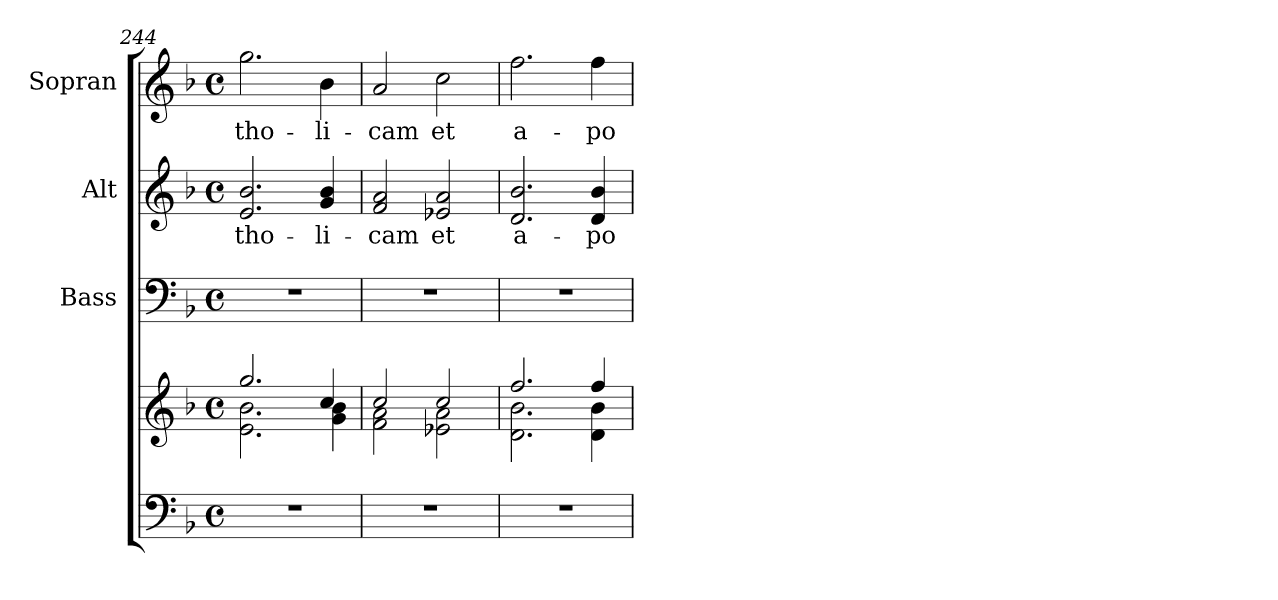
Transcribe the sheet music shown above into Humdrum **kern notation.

**kern	**kern	**kern	**kern	**text	**kern	**text
*part4	*part4	*part3	*part2	*part2	*part1	*part1
*staff5	*staff4	*staff3	*staff2	*staff2	*staff1	*staff1
*	*	*I"Bass	*I"Alt	*	*I"Sopran	*
*	*	*I'B.	*I'A.	*	*I'S.	*
*clefF4	*clefG2	*clefF4	*clefG2	*	*clefG2	*
*k[b-]	*k[b-]	*k[b-]	*k[b-]	*	*k[b-]	*
*F:	*F:	*F:	*F:	*	*F:	*
*M4/4	*M4/4	*M4/4	*M4/4	*	*M4/4	*
*met(c)	*met(c)	*met(c)	*met(c)	*	*met(c)	*
=244	=244	=244	=244	=244	=244	=244
*	*^	*	*	*	*	*
!	!	!	!	!	!LO:LY:b	!	!LO:LY:b
1r	2.gg/	2.e\ 2.b-\	1r	2.e/ 2.b-/	-tho-	2.gg\	-tho-
!	!	!	!	!	!LO:LY:b	!	!LO:LY:b
.	4cc/	4g\ 4b-\	.	4g/ 4b-/	-li-	4b-\	-li-
=245	=245	=245	=245	=245	=245	=245	=245
!	!	!	!	!	!LO:LY:b	!	!LO:LY:b
1r	2cc/	2f\ 2a\	1r	2f/ 2a/	-cam	2a/	-cam
!	!	!	!	!	!LO:LY:b	!	!LO:LY:b
.	2cc/	2e-X\ 2a\	.	2e-X/ 2a/	et	2cc\	et
=246	=246	=246	=246	=246	=246	=246	=246
!	!	!	!	!	!LO:LY:b	!	!LO:LY:b
1r	2.ff/	2.d\ 2.b-\	1r	2.d/ 2.b-/	a-	2.ff\	a-
!	!	!	!	!	!LO:LY:b	!	!LO:LY:b
.	4ff/	4d\ 4b-\	.	4d/ 4b-/	-po-	4ff\	-po-
*	*v	*v	*	*	*	*	*
=	=	=	=	=	=	=
*-	*-	*-	*-	*-	*-	*-
